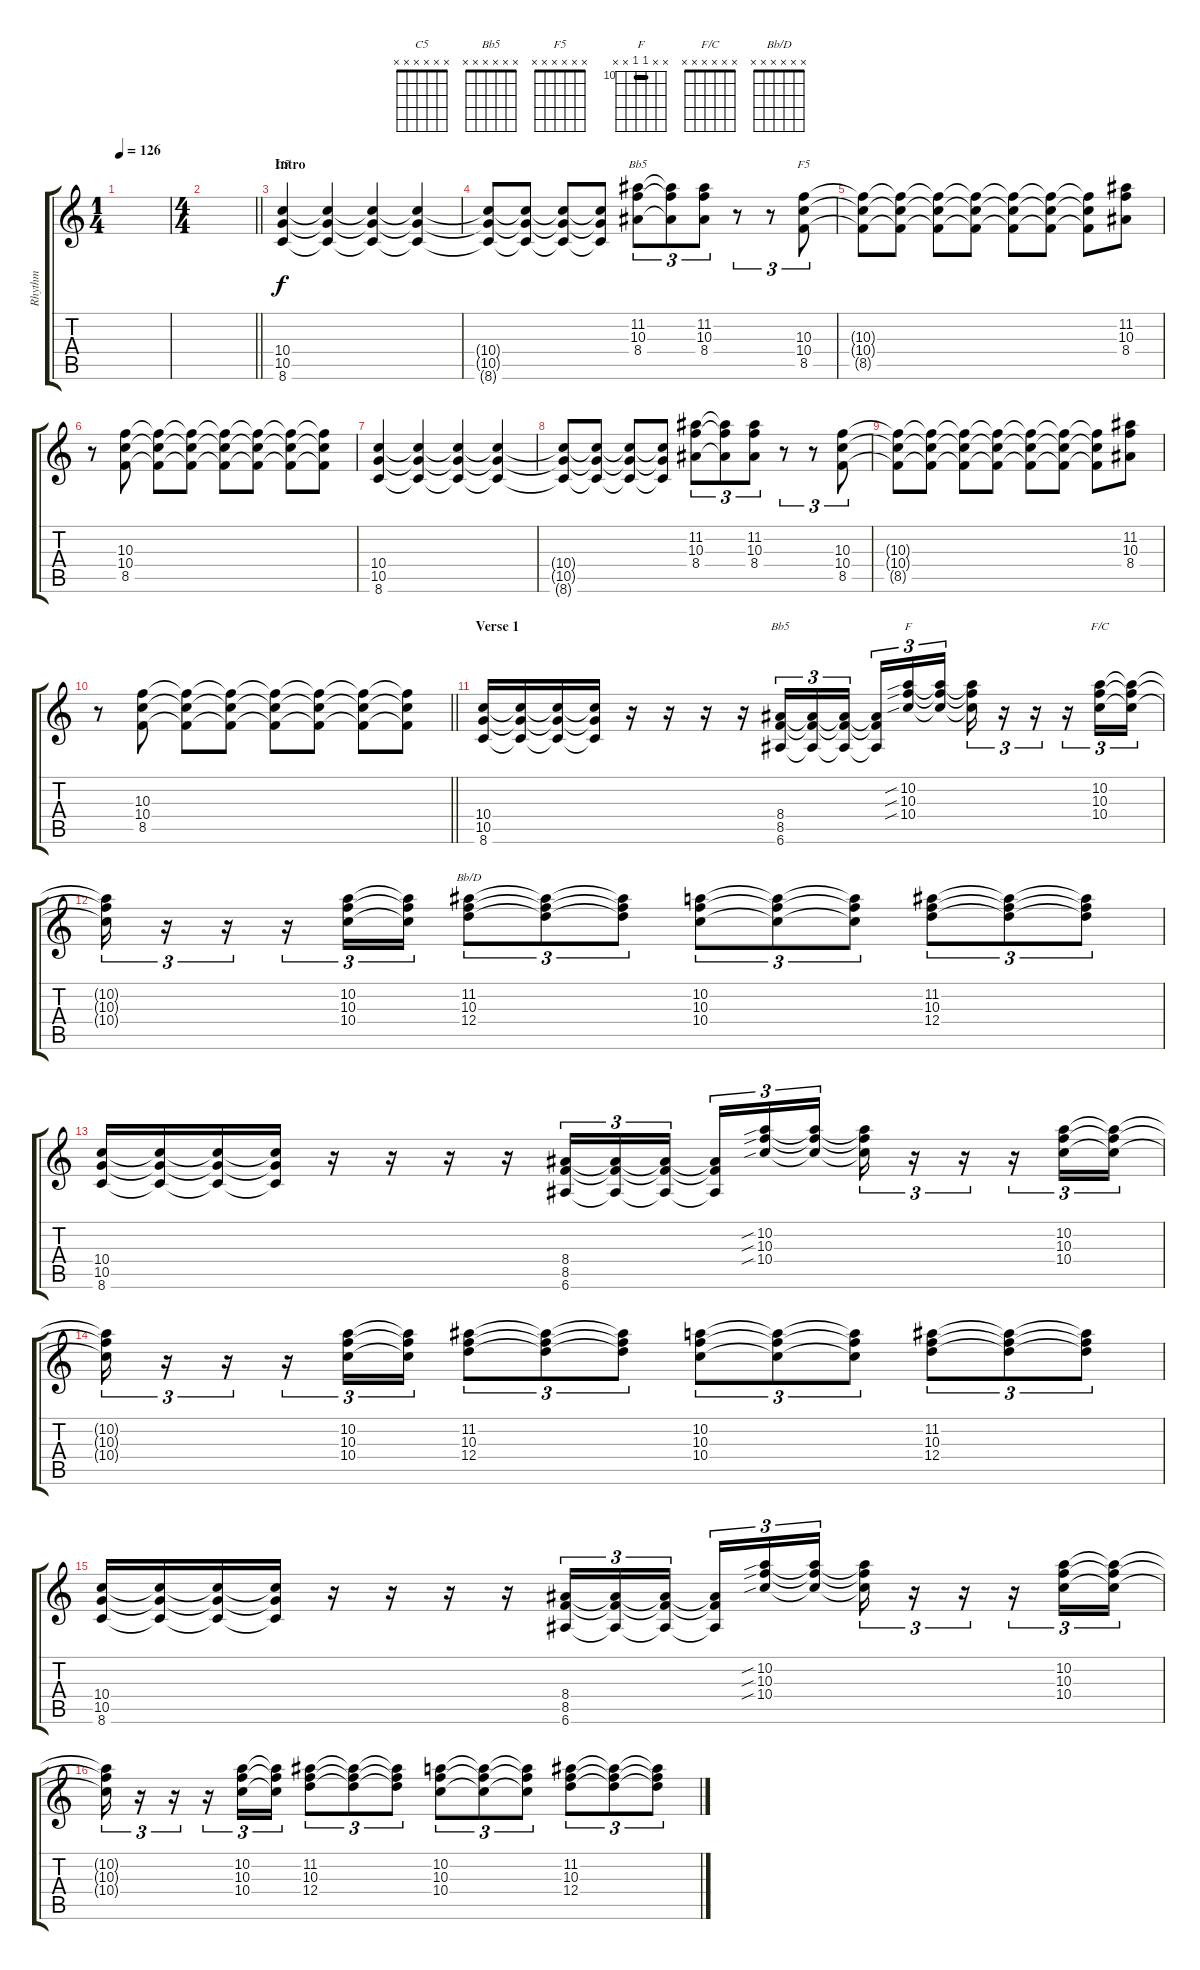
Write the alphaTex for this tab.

\track ("Rhythm" "Rhythm") {instrument overdrivenguitar}
\staff {score tabs}
\tuning (E4 B3 G3 D3 A2 E2) {hide}
\chord ("C5" x x x x x x)
\chord ("Bb5" x 11 10 8 x x) {firstfret 8}
\chord ("F5" x x x x x x)
\chord ("Bb5" x x x x x x)
\chord ("F" x x 10 10 x x) {firstfret 10 barre 10}
\chord ("F/C" x x x x x x)
\chord ("Bb/D" x x x x x x)
\ts (1 4)
\tempo 126
\clef g2
\ks c
|
\ts (4 4)
\barLineRight lightlight
|
\section ("" "Intro")
(10.4 10.5 8.6).4{ch "C5"} (10.4{t} 10.5{t} 8.6{t}).4 (10.4{t} 10.5{t} 8.6{t}).4 (10.4{t} 10.5{t} 8.6{t}).4 |
(10.4{t} 10.5{t} 8.6{t}).8 (10.4{t} 10.5{t} 8.6{t}).8 (10.4{t} 10.5{t} 8.6{t}).8 (10.4{t} 10.5{t} 8.6{t}).8 (11.2 10.3 8.4).8{tu (3 2) ch "Bb5"} (11.2{t} 10.3{t} 8.4{t}).8{tu (3 2)} (11.2 10.3 8.4).8{tu (3 2)} r.8{tu (3 2)} r.8{tu (3 2)} (10.3 10.4 8.5).8{tu (3 2) ch "F5"} |
(10.3{t} 10.4{t} 8.5{t}).8 (10.3{t} 10.4{t} 8.5{t}).8 (10.3{t} 10.4{t} 8.5{t}).8 (10.3{t} 10.4{t} 8.5{t}).8 (10.3{t} 10.4{t} 8.5{t}).8 (10.3{t} 10.4{t} 8.5{t}).8 (10.3{t} 10.4{t} 8.5{t}).8 (11.2 10.3 8.4).8 |
r.8 (10.3 10.4 8.5).8 (10.3{t} 10.4{t} 8.5{t}).8 (10.3{t} 10.4{t} 8.5{t}).8 (10.3{t} 10.4{t} 8.5{t}).8 (10.3{t} 10.4{t} 8.5{t}).8 (10.3{t} 10.4{t} 8.5{t}).8 (10.3{t} 10.4{t} 8.5{t}).8 |
(10.4 10.5 8.6).4 (10.4{t} 10.5{t} 8.6{t}).4 (10.4{t} 10.5{t} 8.6{t}).4 (10.4{t} 10.5{t} 8.6{t}).4 |
(10.4{t} 10.5{t} 8.6{t}).8 (10.4{t} 10.5{t} 8.6{t}).8 (10.4{t} 10.5{t} 8.6{t}).8 (10.4{t} 10.5{t} 8.6{t}).8 (11.2 10.3 8.4).8{tu (3 2)} (11.2{t} 10.3{t} 8.4{t}).8{tu (3 2)} (11.2 10.3 8.4).8{tu (3 2)} r.8{tu (3 2)} r.8{tu (3 2)} (10.3 10.4 8.5).8{tu (3 2)} |
(10.3{t} 10.4{t} 8.5{t}).8 (10.3{t} 10.4{t} 8.5{t}).8 (10.3{t} 10.4{t} 8.5{t}).8 (10.3{t} 10.4{t} 8.5{t}).8 (10.3{t} 10.4{t} 8.5{t}).8 (10.3{t} 10.4{t} 8.5{t}).8 (10.3{t} 10.4{t} 8.5{t}).8 (11.2 10.3 8.4).8 |
\barLineRight lightlight
r.8 (10.3 10.4 8.5).8 (10.3{t} 10.4{t} 8.5{t}).8 (10.3{t} 10.4{t} 8.5{t}).8 (10.3{t} 10.4{t} 8.5{t}).8 (10.3{t} 10.4{t} 8.5{t}).8 (10.3{t} 10.4{t} 8.5{t}).8 (10.3{t} 10.4{t} 8.5{t}).8 |
\section ("" "Verse 1")
(10.4 10.5 8.6).16 (10.4{t} 10.5{t} 8.6{t}).16 (10.4{t} 10.5{t} 8.6{t}).16 (10.4{t} 10.5{t} 8.6{t}).16 r.16 r.16 r.16 r.16 (8.4 8.5 6.6).16{tu (3 2) ch "Bb5"} (8.4{t} 8.5{t} 6.6{t}).16{tu (3 2)} (8.4{t} 8.5{t} 6.6{t}).16{tu (3 2) beam splitsecondary} (8.4{t} 8.5{t} 6.6{t}).16{tu (3 2)} (10.2{sib} 10.3{sib} 10.4{sib}).16{tu (3 2) ch "F"} (10.2{t} 10.3{t} 10.4{t}).16{tu (3 2)} (10.2{t} 10.3{t} 10.4{t}).16{tu (3 2)} r.16{tu (3 2)} r.16{tu (3 2)} r.16{tu (3 2)} (10.2 10.3 10.4).16{tu (3 2) ch "F/C"} (10.2{t} 10.3{t} 10.4{t}).16{tu (3 2)} |
(10.2{t} 10.3{t} 10.4{t}).16{tu (3 2)} r.16{tu (3 2)} r.16{tu (3 2)} r.16{tu (3 2)} (10.2 10.3 10.4).16{tu (3 2)} (10.2{t} 10.3{t} 10.4{t}).16{tu (3 2)} (11.2 10.3 12.4).8{tu (3 2) ch "Bb/D"} (11.2{t} 10.3{t} 12.4{t}).8{tu (3 2)} (11.2{t} 10.3{t} 12.4{t}).8{tu (3 2)} (10.2 10.3 10.4).8{tu (3 2)} (10.2{t} 10.3{t} 10.4{t}).8{tu (3 2)} (10.2{t} 10.3{t} 10.4{t}).8{tu (3 2)} (11.2 10.3 12.4).8{tu (3 2)} (11.2{t} 10.3{t} 12.4{t}).8{tu (3 2)} (11.2{t} 10.3{t} 12.4{t}).8{tu (3 2)} |
(10.4 10.5 8.6).16 (10.4{t} 10.5{t} 8.6{t}).16 (10.4{t} 10.5{t} 8.6{t}).16 (10.4{t} 10.5{t} 8.6{t}).16 r.16 r.16 r.16 r.16 (8.4 8.5 6.6).16{tu (3 2)} (8.4{t} 8.5{t} 6.6{t}).16{tu (3 2)} (8.4{t} 8.5{t} 6.6{t}).16{tu (3 2) beam splitsecondary} (8.4{t} 8.5{t} 6.6{t}).16{tu (3 2)} (10.2{sib} 10.3{sib} 10.4{sib}).16{tu (3 2)} (10.2{t} 10.3{t} 10.4{t}).16{tu (3 2)} (10.2{t} 10.3{t} 10.4{t}).16{tu (3 2)} r.16{tu (3 2)} r.16{tu (3 2)} r.16{tu (3 2)} (10.2 10.3 10.4).16{tu (3 2)} (10.2{t} 10.3{t} 10.4{t}).16{tu (3 2)} |
(10.2{t} 10.3{t} 10.4{t}).16{tu (3 2)} r.16{tu (3 2)} r.16{tu (3 2)} r.16{tu (3 2)} (10.2 10.3 10.4).16{tu (3 2)} (10.2{t} 10.3{t} 10.4{t}).16{tu (3 2)} (11.2 10.3 12.4).8{tu (3 2)} (11.2{t} 10.3{t} 12.4{t}).8{tu (3 2)} (11.2{t} 10.3{t} 12.4{t}).8{tu (3 2)} (10.2 10.3 10.4).8{tu (3 2)} (10.2{t} 10.3{t} 10.4{t}).8{tu (3 2)} (10.2{t} 10.3{t} 10.4{t}).8{tu (3 2)} (11.2 10.3 12.4).8{tu (3 2)} (11.2{t} 10.3{t} 12.4{t}).8{tu (3 2)} (11.2{t} 10.3{t} 12.4{t}).8{tu (3 2)} |
(10.4 10.5 8.6).16 (10.4{t} 10.5{t} 8.6{t}).16 (10.4{t} 10.5{t} 8.6{t}).16 (10.4{t} 10.5{t} 8.6{t}).16 r.16 r.16 r.16 r.16 (8.4 8.5 6.6).16{tu (3 2)} (8.4{t} 8.5{t} 6.6{t}).16{tu (3 2)} (8.4{t} 8.5{t} 6.6{t}).16{tu (3 2) beam splitsecondary} (8.4{t} 8.5{t} 6.6{t}).16{tu (3 2)} (10.2{sib} 10.3{sib} 10.4{sib}).16{tu (3 2)} (10.2{t} 10.3{t} 10.4{t}).16{tu (3 2)} (10.2{t} 10.3{t} 10.4{t}).16{tu (3 2)} r.16{tu (3 2)} r.16{tu (3 2)} r.16{tu (3 2)} (10.2 10.3 10.4).16{tu (3 2)} (10.2{t} 10.3{t} 10.4{t}).16{tu (3 2)} |
(10.2{t} 10.3{t} 10.4{t}).16{tu (3 2)} r.16{tu (3 2)} r.16{tu (3 2)} r.16{tu (3 2)} (10.2 10.3 10.4).16{tu (3 2)} (10.2{t} 10.3{t} 10.4{t}).16{tu (3 2)} (11.2 10.3 12.4).8{tu (3 2)} (11.2{t} 10.3{t} 12.4{t}).8{tu (3 2)} (11.2{t} 10.3{t} 12.4{t}).8{tu (3 2)} (10.2 10.3 10.4).8{tu (3 2)} (10.2{t} 10.3{t} 10.4{t}).8{tu (3 2)} (10.2{t} 10.3{t} 10.4{t}).8{tu (3 2)} (11.2 10.3 12.4).8{tu (3 2)} (11.2{t} 10.3{t} 12.4{t}).8{tu (3 2)} (11.2{t} 10.3{t} 12.4{t}).8{tu (3 2)}
